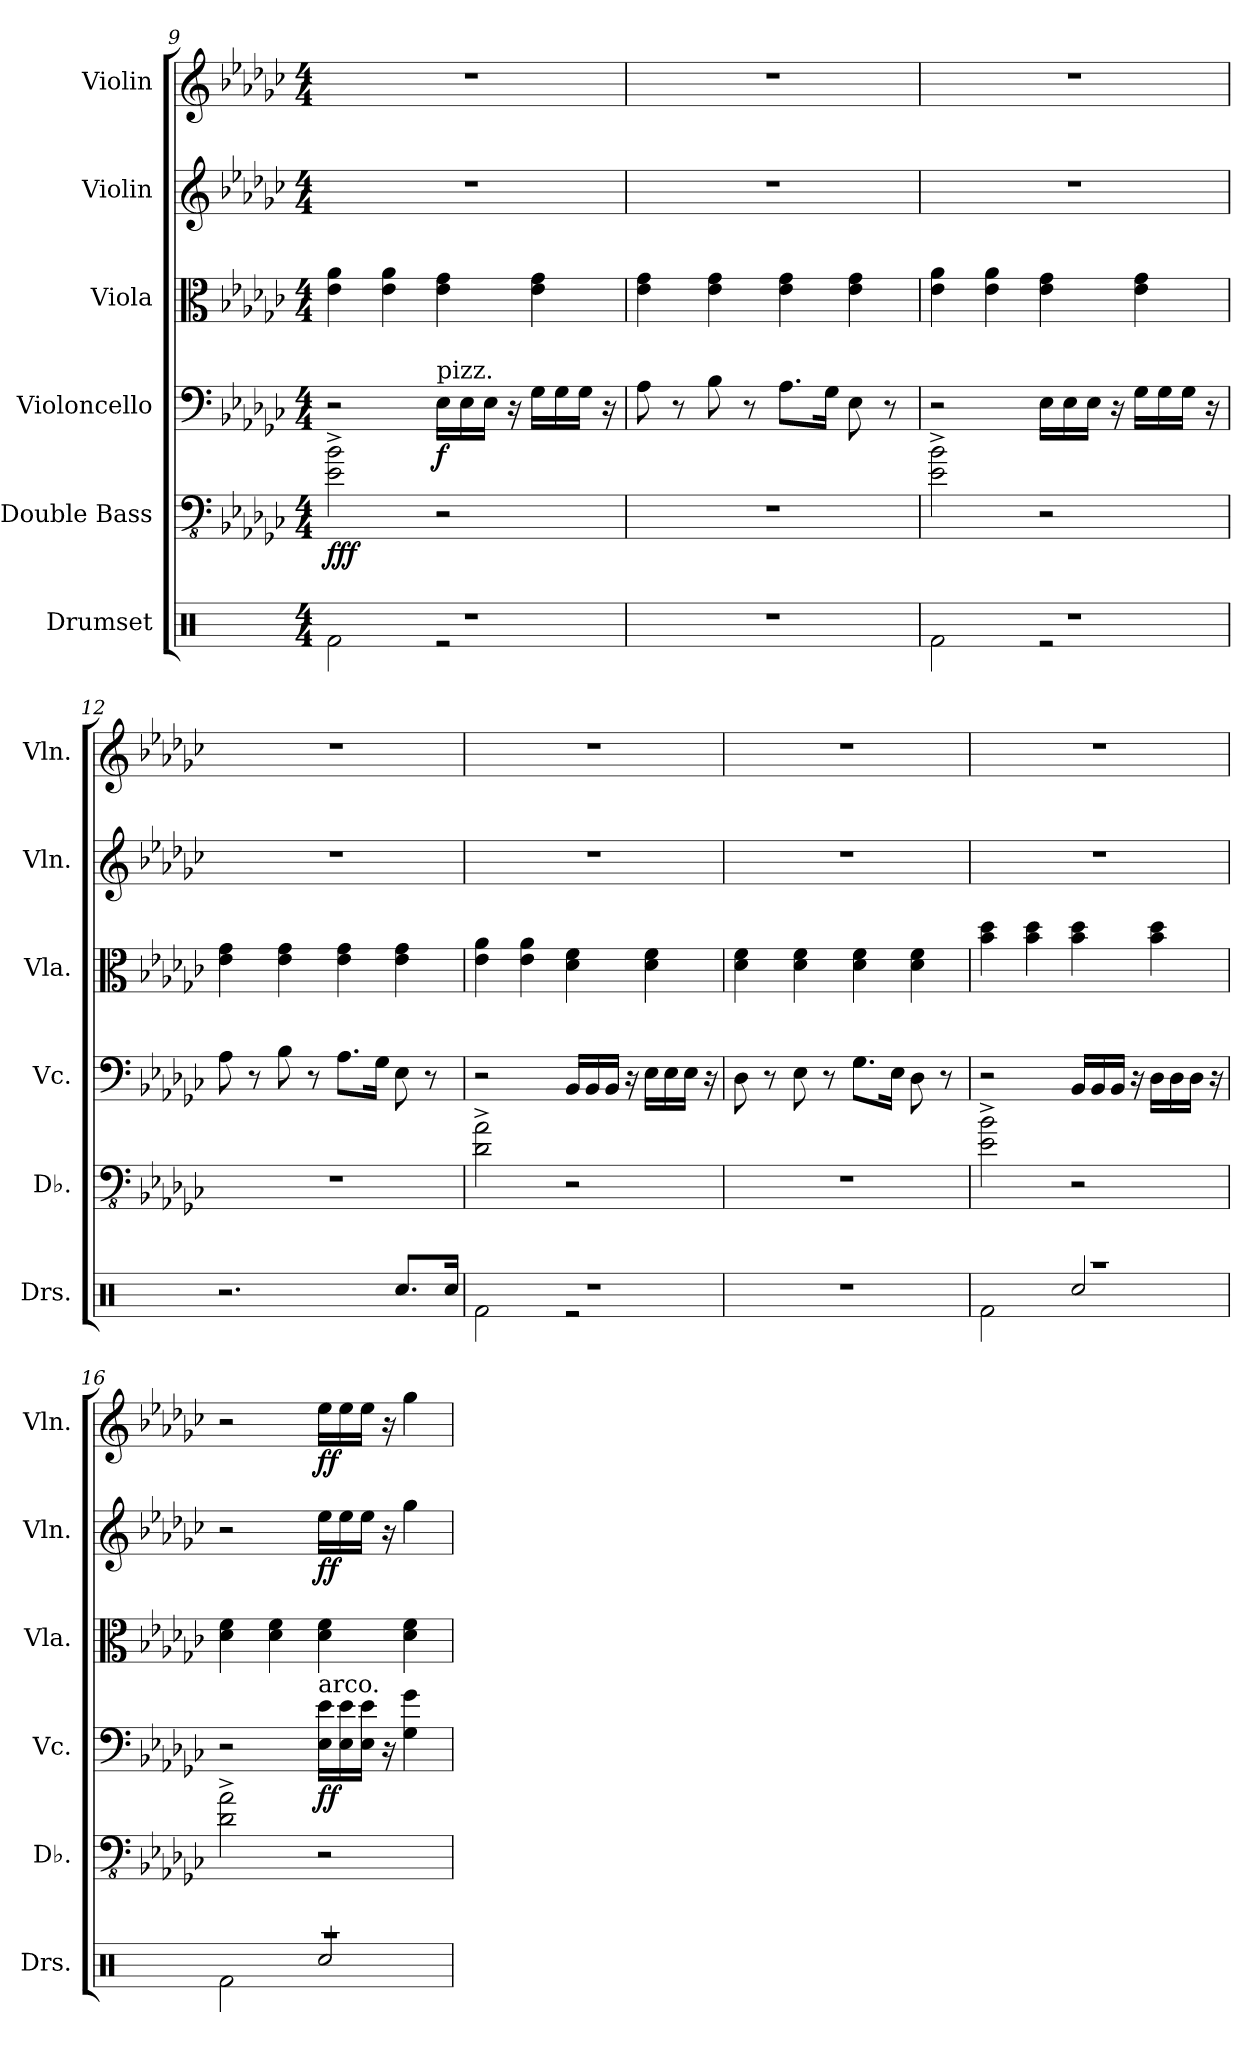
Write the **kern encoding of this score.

**kern	**kern	**dynam	**kern	**dynam	**kern	**kern	**dynam	**kern	**dynam
*part6	*part5	*part5	*part4	*part4	*part3	*part2	*part2	*part1	*part1
*staff6	*staff5	*staff5	*staff4	*staff4	*staff3	*staff2	*staff2	*staff1	*staff1
*I"Drumset	*I"Double Bass	*	*I"Violoncello	*	*I"Viola	*I"Violin	*	*I"Violin	*
*I'Drs.	*I'Db.	*	*I'Vc.	*	*I'Vla.	*I'Vln.	*	*I'Vln.	*
*clefX	*clefFv4	*	*clefF4	*	*clefC3	*clefG2	*	*clefG2	*
*	*ITrd7c12	*	*	*	*	*	*	*	*
*k[]	*k[b-e-a-d-g-c-]	*	*k[b-e-a-d-g-c-]	*	*k[b-e-a-d-g-c-]	*k[b-e-a-d-g-c-]	*	*k[b-e-a-d-g-c-]	*
*M4/4	*M4/4	*	*M4/4	*	*M4/4	*M4/4	*	*M4/4	*
=9	=9	=9	=9	=9	=9	=9	=9	=9	=9
*^	*	*	*	*	*	*	*	*	*
!	!	!	!LO:DY:b	!	!	!	!	!	!	!
1r	2Rf\	2EE-\^ 2BB-\^	fff	2r	.	4e-\ 4a-\	1r	.	1r	.
.	.	.	.	.	.	4e-\ 4a-\	.	.	.	.
!	!	!	!	!LO:TX:a:t=pizz.	!	!	!	!	!	!
!	!	!	!	!	!LO:DY:b	!	!	!	!	!
.	2r	2r	.	16E-\LL	f	4e-\ 4g-\	.	.	.	.
.	.	.	.	16E-\	.	.	.	.	.	.
.	.	.	.	16E-\JJ	.	.	.	.	.	.
.	.	.	.	16r	.	.	.	.	.	.
.	.	.	.	16G-\LL	.	4e-\ 4g-\	.	.	.	.
.	.	.	.	16G-\	.	.	.	.	.	.
.	.	.	.	16G-\JJ	.	.	.	.	.	.
.	.	.	.	16r	.	.	.	.	.	.
*v	*v	*	*	*	*	*	*	*	*	*
=10	=10	=10	=10	=10	=10	=10	=10	=10	=10
1r	1r	.	8A-\	.	4e-\ 4g-\	1r	.	1r	.
.	.	.	8r	.	.	.	.	.	.
.	.	.	8B-\	.	4e-\ 4g-\	.	.	.	.
.	.	.	8r	.	.	.	.	.	.
.	.	.	8.A-\L	.	4e-\ 4g-\	.	.	.	.
.	.	.	16G-\Jk	.	.	.	.	.	.
.	.	.	8E-\	.	4e-\ 4g-\	.	.	.	.
.	.	.	8r	.	.	.	.	.	.
=11	=11	=11	=11	=11	=11	=11	=11	=11	=11
*^	*	*	*	*	*	*	*	*	*
1r	2Rf\	2EE-\^ 2BB-\^	.	2r	.	4e-\ 4a-\	1r	.	1r	.
.	.	.	.	.	.	4e-\ 4a-\	.	.	.	.
.	2r	2r	.	16E-\LL	.	4e-\ 4g-\	.	.	.	.
.	.	.	.	16E-\	.	.	.	.	.	.
.	.	.	.	16E-\JJ	.	.	.	.	.	.
.	.	.	.	16r	.	.	.	.	.	.
.	.	.	.	16G-\LL	.	4e-\ 4g-\	.	.	.	.
.	.	.	.	16G-\	.	.	.	.	.	.
.	.	.	.	16G-\JJ	.	.	.	.	.	.
.	.	.	.	16r	.	.	.	.	.	.
*v	*v	*	*	*	*	*	*	*	*	*
!!LO:PB:g=z
=12	=12	=12	=12	=12	=12	=12	=12	=12	=12
2.r	1r	.	8A-\	.	4e-\ 4g-\	1r	.	1r	.
.	.	.	8r	.	.	.	.	.	.
.	.	.	8B-\	.	4e-\ 4g-\	.	.	.	.
.	.	.	8r	.	.	.	.	.	.
.	.	.	8.A-\L	.	4e-\ 4g-\	.	.	.	.
.	.	.	16G-\Jk	.	.	.	.	.	.
8.Rcc/L	.	.	8E-\	.	4e-\ 4g-\	.	.	.	.
.	.	.	8r	.	.	.	.	.	.
16Rcc/Jk	.	.	.	.	.	.	.	.	.
=13	=13	=13	=13	=13	=13	=13	=13	=13	=13
*^	*	*	*	*	*	*	*	*	*
1r	2Rf\	2DD-\^ 2AA-\^	.	2r	.	4e-\ 4a-\	1r	.	1r	.
.	.	.	.	.	.	4e-\ 4a-\	.	.	.	.
.	2r	2r	.	16BB-/LL	.	4d-\ 4f\	.	.	.	.
.	.	.	.	16BB-/	.	.	.	.	.	.
.	.	.	.	16BB-/JJ	.	.	.	.	.	.
.	.	.	.	16r	.	.	.	.	.	.
.	.	.	.	16E-\LL	.	4d-\ 4f\	.	.	.	.
.	.	.	.	16E-\	.	.	.	.	.	.
.	.	.	.	16E-\JJ	.	.	.	.	.	.
.	.	.	.	16r	.	.	.	.	.	.
*v	*v	*	*	*	*	*	*	*	*	*
=14	=14	=14	=14	=14	=14	=14	=14	=14	=14
1r	1r	.	8D-\	.	4d-\ 4f\	1r	.	1r	.
.	.	.	8r	.	.	.	.	.	.
.	.	.	8E-\	.	4d-\ 4f\	.	.	.	.
.	.	.	8r	.	.	.	.	.	.
.	.	.	8.G-\L	.	4d-\ 4f\	.	.	.	.
.	.	.	16E-\Jk	.	.	.	.	.	.
.	.	.	8D-\	.	4d-\ 4f\	.	.	.	.
.	.	.	8r	.	.	.	.	.	.
=15	=15	=15	=15	=15	=15	=15	=15	=15	=15
*^	*	*	*	*	*	*	*	*	*
1r	2Rf\	2EE-\^ 2BB-\^	.	2r	.	4b-\ 4dd-\	1r	.	1r	.
.	.	.	.	.	.	4b-\ 4dd-\	.	.	.	.
.	2Rcc/	2r	.	16BB-/LL	.	4b-\ 4dd-\	.	.	.	.
.	.	.	.	16BB-/	.	.	.	.	.	.
.	.	.	.	16BB-/JJ	.	.	.	.	.	.
.	.	.	.	16r	.	.	.	.	.	.
.	.	.	.	16D-\LL	.	4b-\ 4dd-\	.	.	.	.
.	.	.	.	16D-\	.	.	.	.	.	.
.	.	.	.	16D-\JJ	.	.	.	.	.	.
.	.	.	.	16r	.	.	.	.	.	.
!!LO:LB:g=z
=16	=16	=16	=16	=16	=16	=16	=16	=16	=16	=16
1r	2Rf\	2DD-\^ 2AA-\^	.	2r	.	4d-\ 4f\	2r	.	2r	.
.	.	.	.	.	.	4d-\ 4f\	.	.	.	.
!	!	!	!	!LO:TX:a:t=arco.	!	!	!	!	!	!
!	!	!	!	!	!LO:DY:b	!	!	!LO:DY:b	!	!LO:DY:b
.	2Rcc/	2r	.	16E-\ 16e-\LL	ff	4d-\ 4f\	16ee-\LL	ff	16ee-\LL	ff
.	.	.	.	16E-\ 16e-\	.	.	16ee-\	.	16ee-\	.
.	.	.	.	16E-\ 16e-\JJ	.	.	16ee-\JJ	.	16ee-\JJ	.
.	.	.	.	16r	.	.	16r	.	16r	.
.	.	.	.	4G-\ 4g-\	.	4d-\ 4f\	4gg-\	.	4gg-\	.
*v	*v	*	*	*	*	*	*	*	*	*
=	=	=	=	=	=	=	=	=	=
*-	*-	*-	*-	*-	*-	*-	*-	*-	*-
